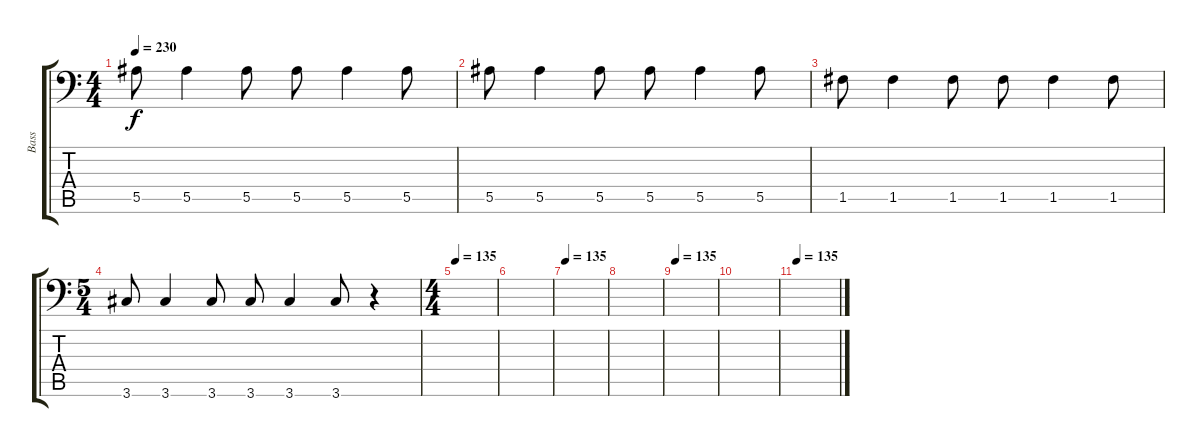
\track ("Bass" "Bass") {instrument electricbasspick}
\staff {score tabs}
\tuning (C4 G3 Eb3 Bb2 F2 Bb1) {hide}
\ts (4 4)
\tempo 230
\clef f4
\ks c
5.5.8{dy f} 5.5.4 5.5.8 5.5.8 5.5.4 5.5.8 |
5.5.8 5.5.4 5.5.8 5.5.8 5.5.4 5.5.8 |
1.5.8 1.5.4 1.5.8 1.5.8 1.5.4 1.5.8 |
\ts (5 4)
3.6.8 3.6.4 3.6.8 3.6.8 3.6.4 3.6.8 r.4 |
\ts (4 4)
\tempo 135
|
|
\tempo 135
|
|
\tempo 135
|
|
\tempo 135
